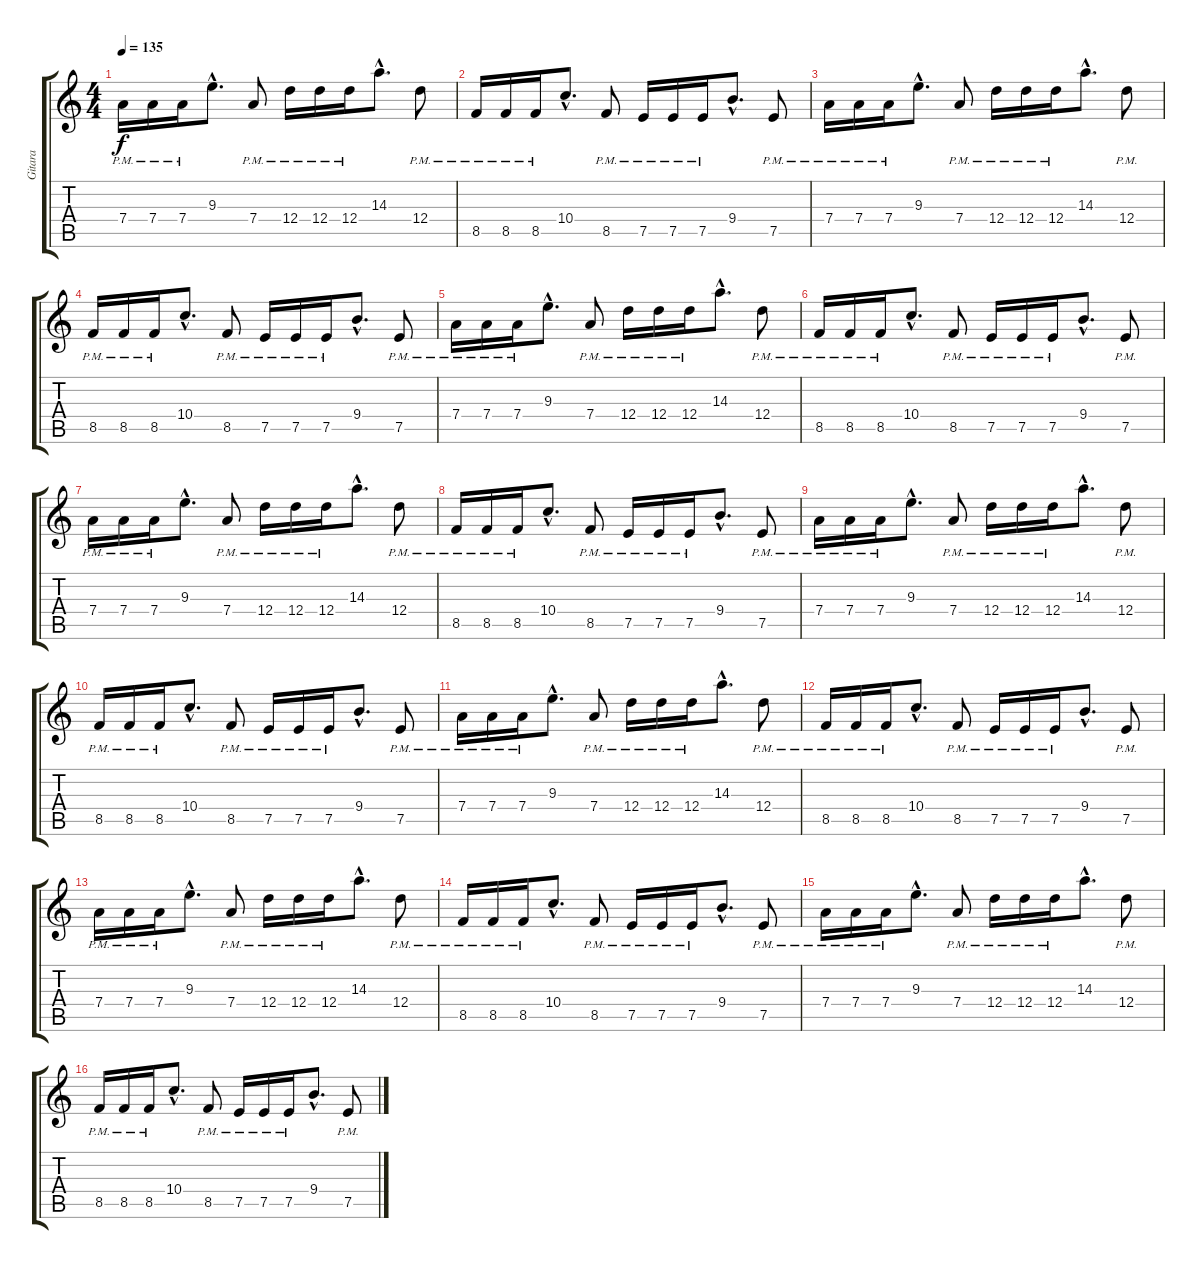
\track ("Gitara" "Gitara") {instrument overdrivenguitar}
\staff {score tabs}
\tuning (E4 B3 G3 D3 A2 E2) {hide}
\ts (4 4)
\tempo 135
\clef g2
\ks c
7.4{pm}.16{dy f instrument overdrivenguitar} 7.4{pm}.16 7.4{pm}.16 9.3{hac}.8{d} 7.4{pm}.8 12.4{pm}.16 12.4{pm}.16 12.4{pm}.16 14.3{hac}.8{d} 12.4{pm}.8 |
8.5{pm}.16 8.5{pm}.16 8.5{pm}.16 10.4{hac}.8{d} 8.5{pm}.8 7.5{pm}.16 7.5{pm}.16 7.5{pm}.16 9.4{hac}.8{d} 7.5{pm}.8 |
7.4{pm}.16 7.4{pm}.16 7.4{pm}.16 9.3{hac}.8{d} 7.4{pm}.8 12.4{pm}.16 12.4{pm}.16 12.4{pm}.16 14.3{hac}.8{d} 12.4{pm}.8 |
8.5{pm}.16 8.5{pm}.16 8.5{pm}.16 10.4{hac}.8{d} 8.5{pm}.8 7.5{pm}.16 7.5{pm}.16 7.5{pm}.16 9.4{hac}.8{d} 7.5{pm}.8 |
7.4{pm}.16 7.4{pm}.16 7.4{pm}.16 9.3{hac}.8{d} 7.4{pm}.8 12.4{pm}.16 12.4{pm}.16 12.4{pm}.16 14.3{hac}.8{d} 12.4{pm}.8 |
8.5{pm}.16 8.5{pm}.16 8.5{pm}.16 10.4{hac}.8{d} 8.5{pm}.8 7.5{pm}.16 7.5{pm}.16 7.5{pm}.16 9.4{hac}.8{d} 7.5{pm}.8 |
7.4{pm}.16 7.4{pm}.16 7.4{pm}.16 9.3{hac}.8{d} 7.4{pm}.8 12.4{pm}.16 12.4{pm}.16 12.4{pm}.16 14.3{hac}.8{d} 12.4{pm}.8 |
8.5{pm}.16 8.5{pm}.16 8.5{pm}.16 10.4{hac}.8{d} 8.5{pm}.8 7.5{pm}.16 7.5{pm}.16 7.5{pm}.16 9.4{hac}.8{d} 7.5{pm}.8 |
7.4{pm}.16 7.4{pm}.16 7.4{pm}.16 9.3{hac}.8{d} 7.4{pm}.8 12.4{pm}.16 12.4{pm}.16 12.4{pm}.16 14.3{hac}.8{d} 12.4{pm}.8 |
8.5{pm}.16 8.5{pm}.16 8.5{pm}.16 10.4{hac}.8{d} 8.5{pm}.8 7.5{pm}.16 7.5{pm}.16 7.5{pm}.16 9.4{hac}.8{d} 7.5{pm}.8 |
7.4{pm}.16 7.4{pm}.16 7.4{pm}.16 9.3{hac}.8{d} 7.4{pm}.8 12.4{pm}.16 12.4{pm}.16 12.4{pm}.16 14.3{hac}.8{d} 12.4{pm}.8 |
8.5{pm}.16 8.5{pm}.16 8.5{pm}.16 10.4{hac}.8{d} 8.5{pm}.8 7.5{pm}.16 7.5{pm}.16 7.5{pm}.16 9.4{hac}.8{d} 7.5{pm}.8 |
7.4{pm}.16 7.4{pm}.16 7.4{pm}.16 9.3{hac}.8{d} 7.4{pm}.8 12.4{pm}.16 12.4{pm}.16 12.4{pm}.16 14.3{hac}.8{d} 12.4{pm}.8 |
8.5{pm}.16 8.5{pm}.16 8.5{pm}.16 10.4{hac}.8{d} 8.5{pm}.8 7.5{pm}.16 7.5{pm}.16 7.5{pm}.16 9.4{hac}.8{d} 7.5{pm}.8 |
7.4{pm}.16 7.4{pm}.16 7.4{pm}.16 9.3{hac}.8{d} 7.4{pm}.8 12.4{pm}.16 12.4{pm}.16 12.4{pm}.16 14.3{hac}.8{d} 12.4{pm}.8 |
8.5{pm}.16 8.5{pm}.16 8.5{pm}.16 10.4{hac}.8{d} 8.5{pm}.8 7.5{pm}.16 7.5{pm}.16 7.5{pm}.16 9.4{hac}.8{d} 7.5{pm}.8
